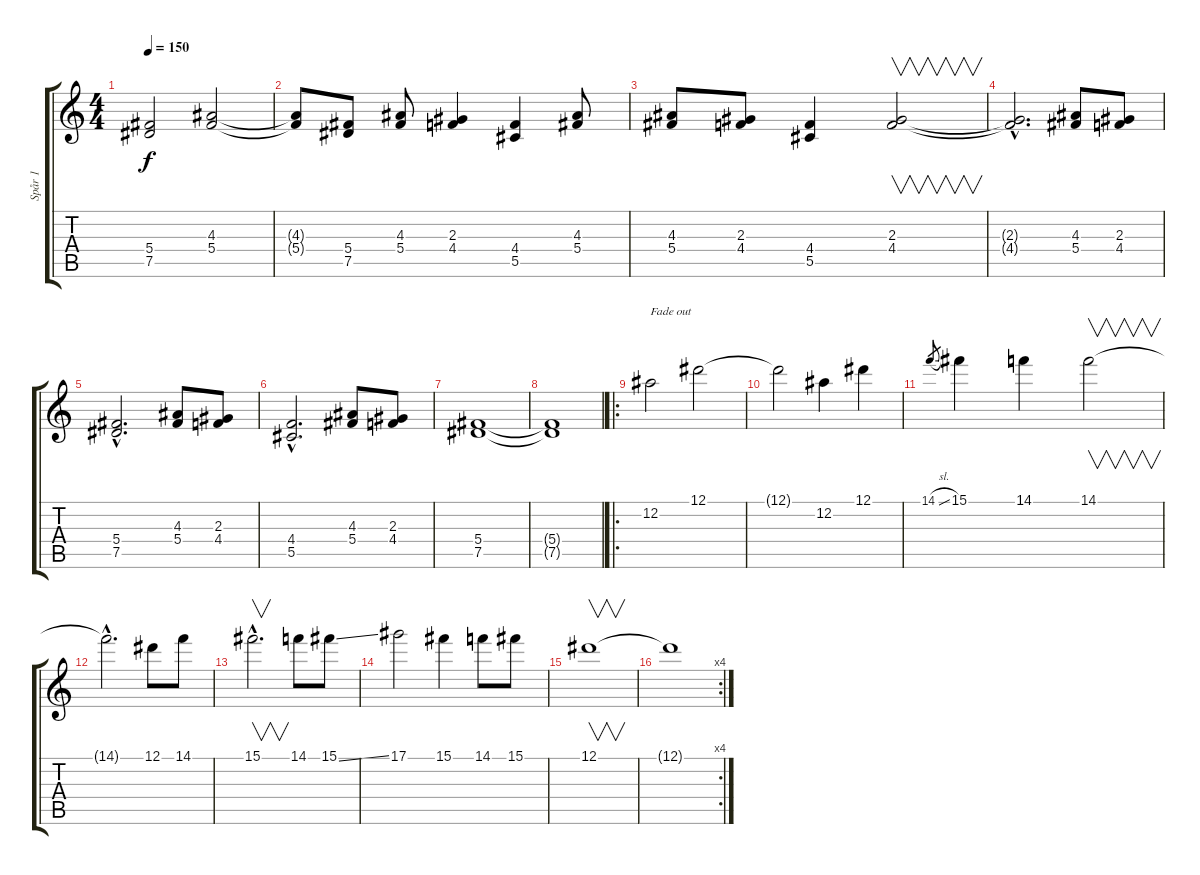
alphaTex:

\track ("Spår 1" "Spår 1") {instrument acousticguitarsteel}
\staff {score tabs}
\tuning (Eb4 Bb3 Gb3 Db3 Ab2 Eb2) {hide}
\ts (4 4)
\tempo 150
\clef g2
\ks c
(5.4 7.5).2{dy f} (4.3 5.4).2 |
(4.3{t} 5.4{t}).8 (5.4 7.5).8 (4.3 5.4).8 (2.3 4.4).4 (4.4 5.5).4 (4.3 5.4).8 |
(4.3 5.4).8 (2.3 4.4).8 (4.4 5.5).4 (2.3 4.4).2{v} |
(2.3{hac t} 4.4{hac t}).2{d} (4.3 5.4).8 (2.3 4.4).8 |
(5.4{hac} 7.5{hac}).2{d} (4.3 5.4).8 (2.3 4.4).8 |
(4.4{hac} 5.5{hac}).2{d} (4.3 5.4).8 (2.3 4.4).8 |
(5.4 7.5).1 |
(5.4{t} 7.5{t}).1 |
\ro
12.2.2{txt "Fade out"} 12.1.2 |
12.1{t}.2 12.2.4 12.1.4 |
14.1{sl}.8{gr} 15.1.4 14.1.4 14.1.2{v} |
14.1{hac t}.2{d} 12.1.8 14.1.8 |
15.1{hac}.2{v d} 14.1.8 15.1{ss}.8 |
17.1.2 15.1.4 14.1.8 15.1.8 |
12.1.1{v} |
\rc 4
12.1{t}.1
